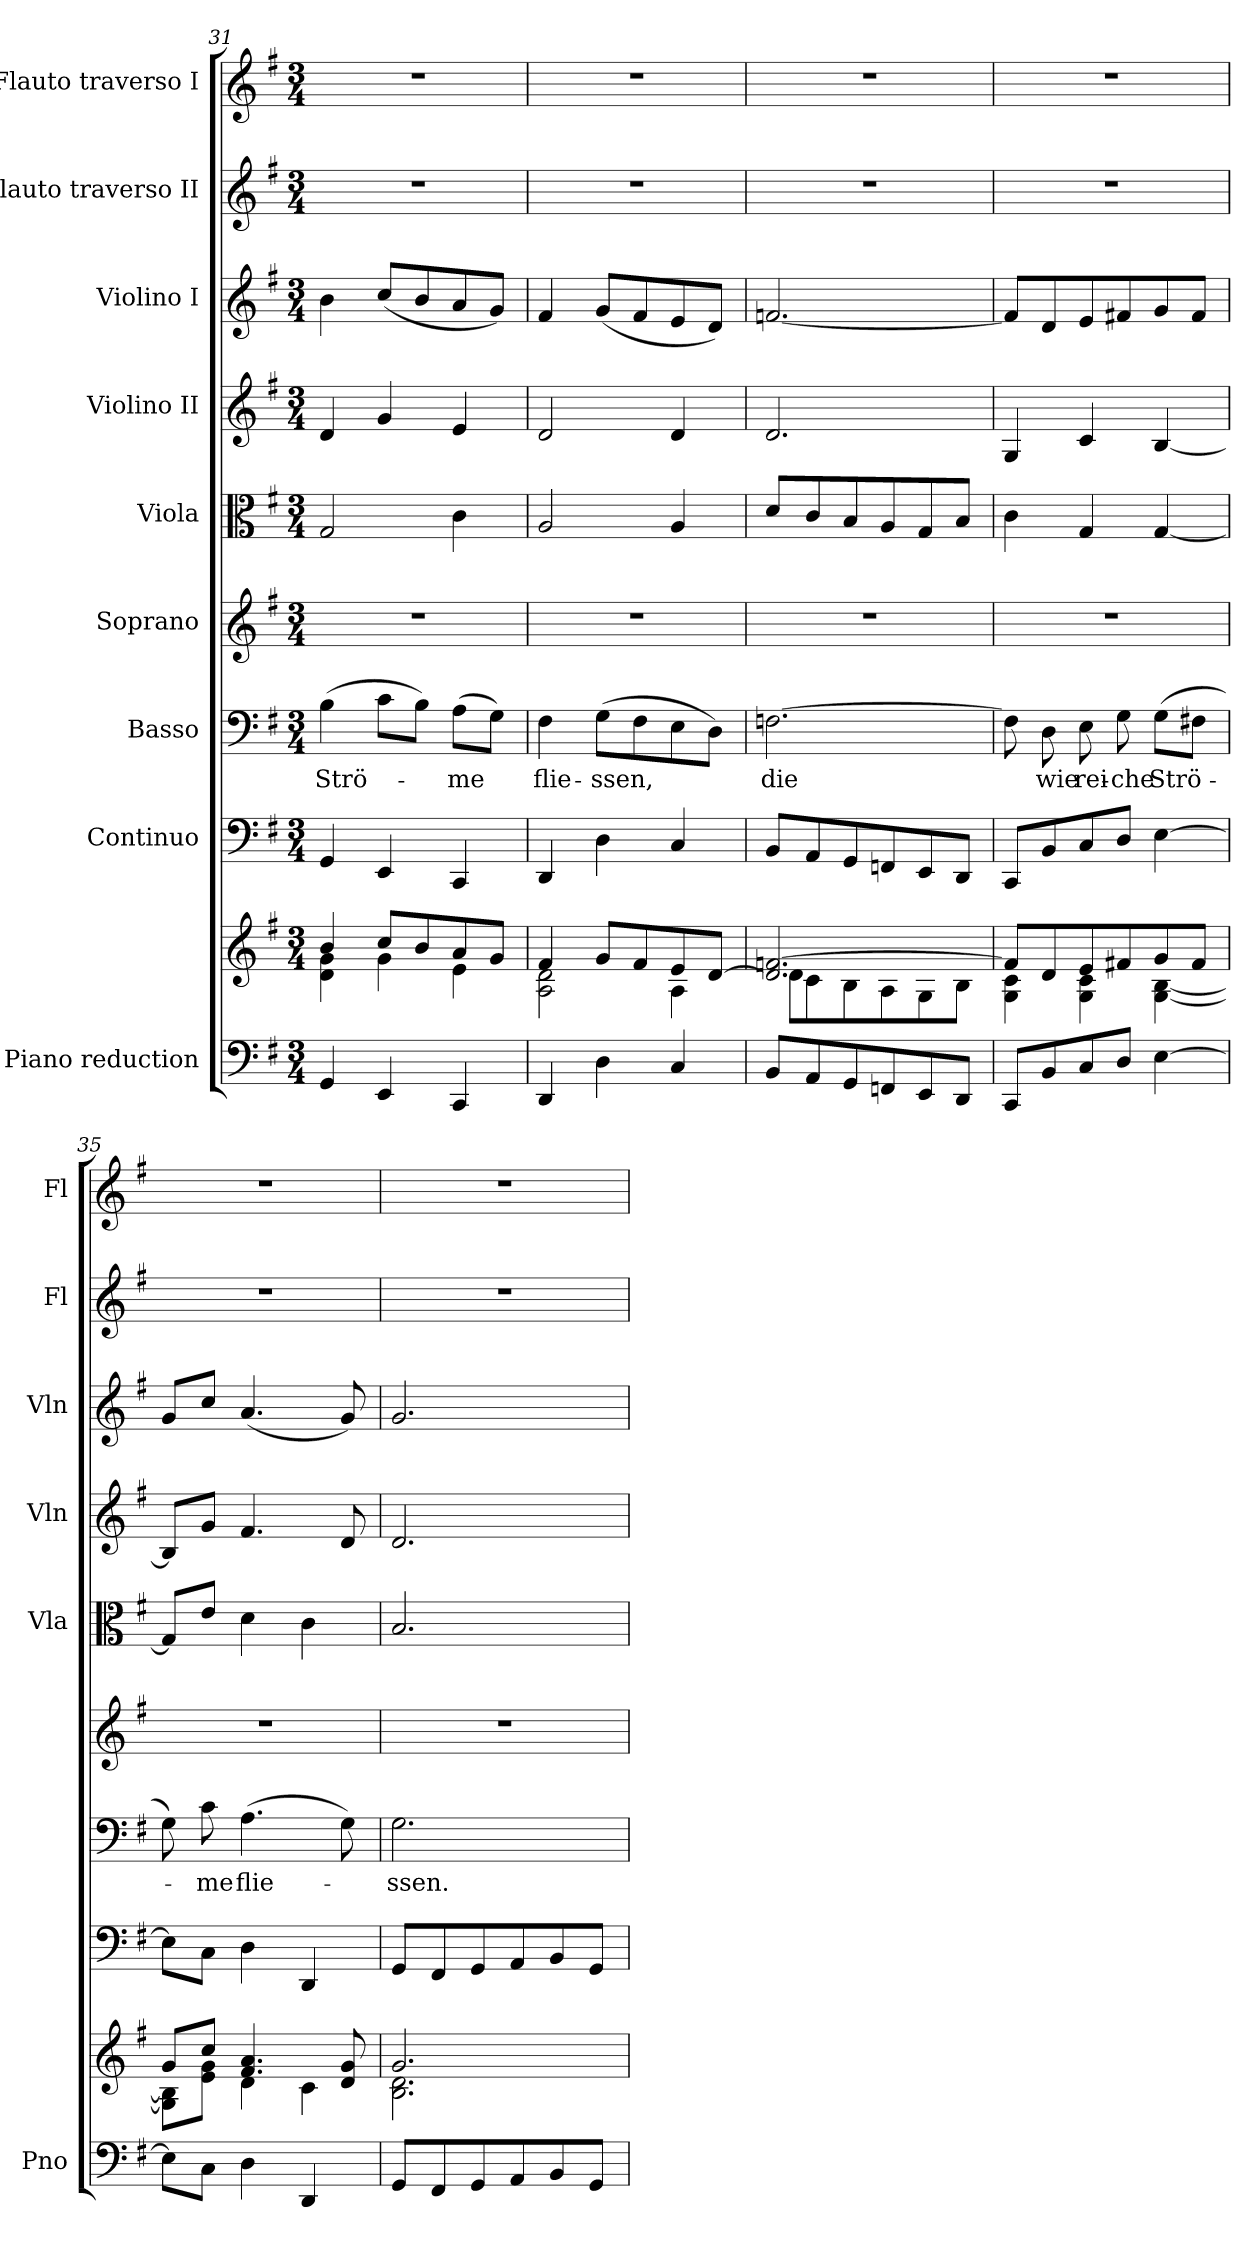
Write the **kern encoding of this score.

**kern	**kern	**kern	**kern	**text	**kern	**kern	**kern	**kern	**kern	**kern
*part9	*part9	*part8	*part7	*part7	*part6	*part5	*part4	*part3	*part2	*part1
*staff10	*staff9	*staff8	*staff7	*staff7	*staff6	*staff5	*staff4	*staff3	*staff2	*staff1
*I"Piano reduction	*	*I"Continuo	*I"Basso	*	*I"Soprano	*I"Viola	*I"Violino II	*I"Violino I	*I"Flauto traverso II	*I"Flauto traverso I
*I'Pno	*	*	*	*	*	*I'Vla	*I'Vln	*I'Vln	*I'Fl	*I'Fl
*clefF4	*clefG2	*clefF4	*clefF4	*	*clefG2	*clefC3	*clefG2	*clefG2	*clefG2	*clefG2
*k[f#]	*k[f#]	*k[f#]	*k[f#]	*	*k[f#]	*k[f#]	*k[f#]	*k[f#]	*k[f#]	*k[f#]
*M3/4	*M3/4	*M3/4	*M3/4	*	*M3/4	*M3/4	*M3/4	*M3/4	*M3/4	*M3/4
=31	=31	=31	=31	=31	=31	=31	=31	=31	=31	=31
*	*^	*	*	*	*	*	*	*	*	*
!	!	!	!	!	!LO:LY:b	!	!	!	!	!	!
4GG/	4b/	4d\ 4g\	4GG/	(>4B\	Strö-	2.r	2G/	4d/	4b\	2.r	2.r
4EE/	8cc/L	4g\	4EE/	8c\L	.	.	.	4g/	(<8cc/L	.	.
.	8b/	.	.	8B\J)	.	.	.	.	8b/	.	.
!	!	!	!	!	!LO:LY:b	!	!	!	!	!	!
4CC/	8a/	4e\	4CC/	(>8A\L	-me	.	4c\	4e/	8a/	.	.
.	8g/J	.	.	8G\J)	.	.	.	.	8g/J)	.	.
=32	=32	=32	=32	=32	=32	=32	=32	=32	=32	=32	=32
!	!	!	!	!	!LO:LY:b	!	!	!	!	!	!
4DD/	4f#/	2A\ 2d\	4DD/	4F#\	flie-	2.r	2A/	2d/	4f#/	2.r	2.r
!	!	!	!	!	!LO:LY:b	!	!	!	!	!	!
4D\	8g/L	.	4D\	(>8G\L	-ssen,	.	.	.	(<8g/L	.	.
.	8f#/	.	.	8F#\	.	.	.	.	8f#/	.	.
4C/	8e/	4A\	4C/	8E\	.	.	4A/	4d/	8e/	.	.
.	[8d/J	.	.	8D\J)	.	.	.	.	8d/J)	.	.
!!LO:PB:g=z
=33	=33	=33	=33	=33	=33	=33	=33	=33	=33	=33	=33
!	!	!	!	!	!LO:LY:b	!	!	!	!	!	!
8BB/L	2.d/] [2.fn/	8d\L	8BB/L	[2.Fn\	die	2.r	8d/L	2.d/	[2.fn/	2.r	2.r
8AA/	.	8c\	8AA/	.	.	.	8c/	.	.	.	.
8GG/	.	8B\	8GG/	.	.	.	8B/	.	.	.	.
8FFn/	.	8A\	8FFn/	.	.	.	8A/	.	.	.	.
8EE/	.	8G\	8EE/	.	.	.	8G/	.	.	.	.
8DD/J	.	8B\J	8DD/J	.	.	.	8B/J	.	.	.	.
=34	=34	=34	=34	=34	=34	=34	=34	=34	=34	=34	=34
8CC/L	8f/L]	4G\ 4c\	8CC/L	8F\]	.	2.r	4c\	4G/	8f/L]	2.r	2.r
!	!	!	!	!	!LO:LY:b	!	!	!	!	!	!
8BB/	8d/	.	8BB/	8D\	wie	.	.	.	8d/	.	.
!	!	!	!	!	!LO:LY:b	!	!	!	!	!	!
8C/	8e/	4G\ 4c\	8C/	8E\	rei-	.	4G/	4c/	8e/	.	.
!	!	!	!	!	!LO:LY:b	!	!	!	!	!	!
8D/J	8f#X/	.	8D/J	8G\	-che	.	.	.	8f#X/	.	.
!	!	!	!	!	!LO:LY:b	!	!	!	!	!	!
[4E\	8g/	[4G\ [4B\	[4E\	(>8G\L	Strö-	.	[4G/	[4B/	8g/	.	.
.	8f#/J	.	.	8F#X\J	.	.	.	.	8f#/J	.	.
=35	=35	=35	=35	=35	=35	=35	=35	=35	=35	=35	=35
8E\L]	8g/L	8G\] 8B\]L	8E\L]	8G\)	.	2.r	8G/L]	8B/L]	8g/L	2.r	2.r
!	!	!	!	!	!LO:LY:b	!	!	!	!	!	!
8C\J	8cc/J	8e\ 8g\J	8C\J	8c\	-me	.	8e/J	8g/J	8cc/J	.	.
!	!	!	!	!	!LO:LY:b	!	!	!	!	!	!
4D\	4.f#/ 4.a/	4d\	4D\	(>4.A\	flie-	.	4d\	4.f#/	(<4.a/	.	.
4DD/	.	4c\	4DD/	.	.	.	4c\	.	.	.	.
.	8d/ 8g/	.	.	8G\)	.	.	.	8d/	8g/)	.	.
=36	=36	=36	=36	=36	=36	=36	=36	=36	=36	=36	=36
!	!	!	!	!	!LO:LY:b	!	!	!	!	!	!
8GG/L	2.g/	2.B\ 2.d\	8GG/L	2.G\	-ssen.	2.r	2.B/	2.d/	2.g/	2.r	2.r
8FF#/	.	.	8FF#/	.	.	.	.	.	.	.	.
8GG/	.	.	8GG/	.	.	.	.	.	.	.	.
8AA/	.	.	8AA/	.	.	.	.	.	.	.	.
8BB/	.	.	8BB/	.	.	.	.	.	.	.	.
8GG/J	.	.	8GG/J	.	.	.	.	.	.	.	.
*	*v	*v	*	*	*	*	*	*	*	*	*
=	=	=	=	=	=	=	=	=	=	=
*-	*-	*-	*-	*-	*-	*-	*-	*-	*-	*-
